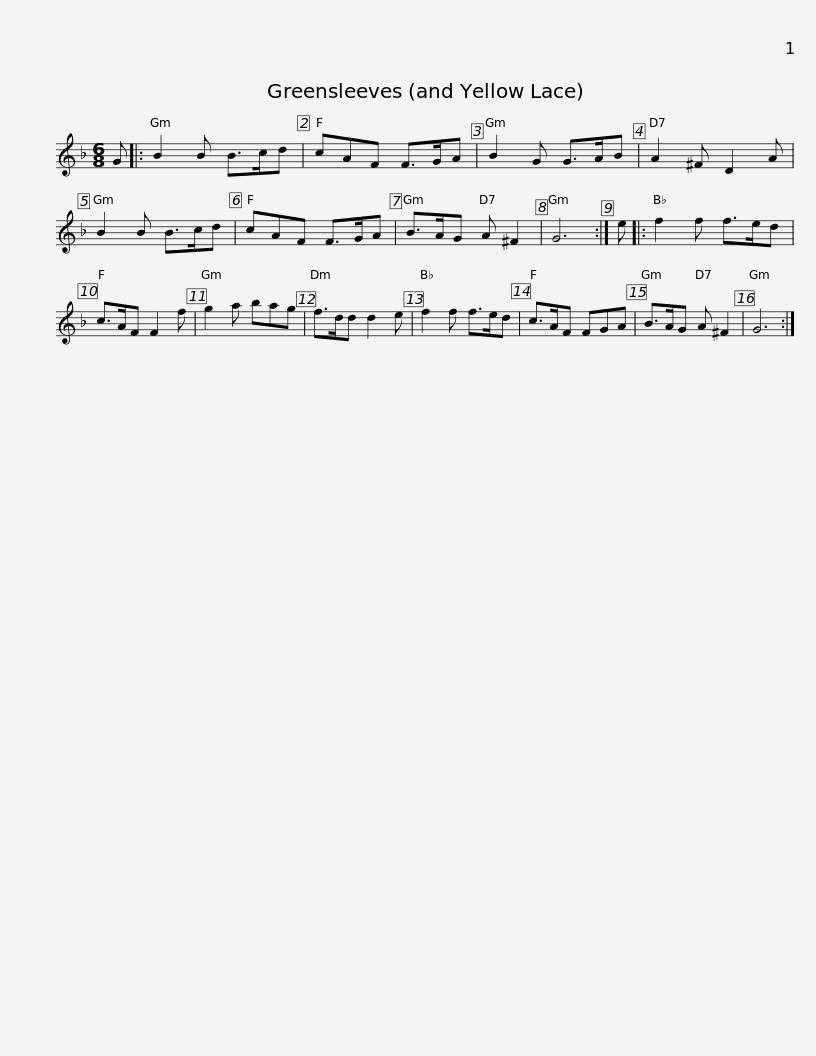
X:1
L:1/8
M:6/8
I:linebreak $
K:F
V:1 treble
V:1
 G |: B2 B B>cd | cAF F>GA | B2 G G>AB | A2 ^F D2 A | %5
 B2 B B>cd | cAF F>GA |$ B>AG A ^F2 | G6 :| e |: %10
 f2 f f>ed | c>AF F2 f | g2 a bag | f>dd d2 e | f2 f f>ed |$ %15
 c>AF FGA | B>AG A ^F2 | G6 :| %18
